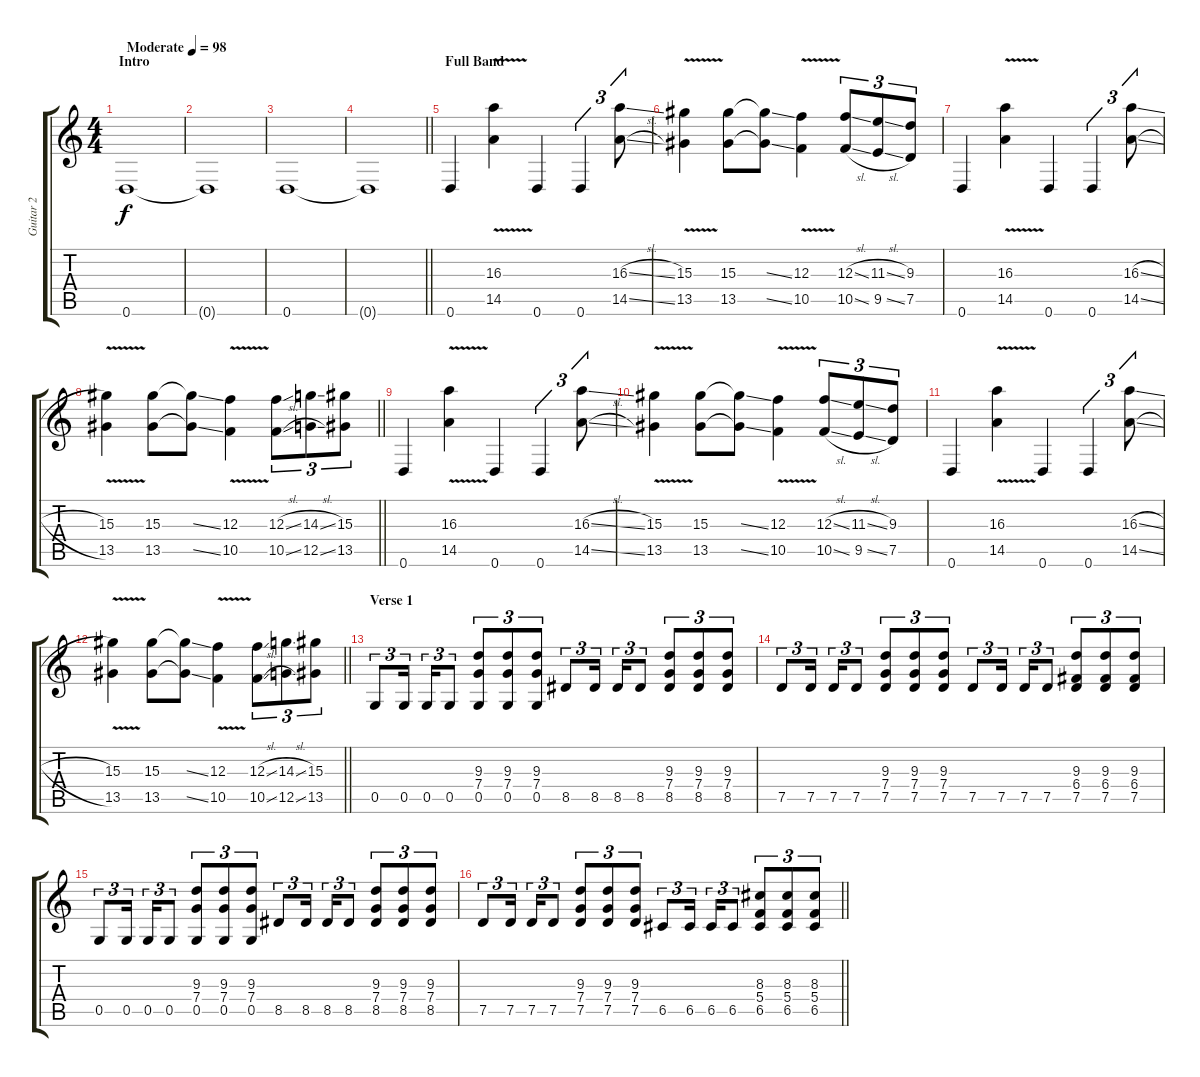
\track ("Guitar 2" "Guitar 2") {instrument distortionguitar}
\staff {score tabs}
\tuning (D4 A3 F3 C3 G2 D2) {hide}
\ts (4 4)
\section ("" "Intro")
\tempo (98 "Moderate")
\clef g2
\ks c
0.6.1{dy f instrument distortionguitar} |
0.6{t}.1 |
0.6.1 |
\barLineRight lightlight
0.6{t}.1 |
\section ("" "Full Band")
0.6.4 (16.3{v} 14.5{v}).4 0.6.4 0.6.4{tu (3 2)} (16.3{sl} 14.5{sl}).8{tu (3 2)} |
(15.3{v} 13.5{v}).4 (15.3 13.5).8 (15.3{ss t} 13.5{ss t}).8 (12.3{v} 10.5{v}).4 (12.3{sl} 10.5{sl}).8{tu (3 2)} (11.3{sl} 9.5{sl}).8{tu (3 2)} (9.3 7.5).8{tu (3 2)} |
0.6.4 (16.3{v} 14.5{v}).4 0.6.4 0.6.4{tu (3 2)} (16.3{sl} 14.5{sl}).8{tu (3 2)} |
\barLineRight lightlight
(15.3{v} 13.5{v}).4 (15.3 13.5).8 (15.3{ss t} 13.5{ss t}).8 (12.3{v} 10.5{v}).4 (12.3{sl} 10.5{sl}).8{tu (3 2)} (14.3{sl} 12.5{sl}).8{tu (3 2)} (15.3 13.5).8{tu (3 2)} |
0.6.4 (16.3{v} 14.5{v}).4 0.6.4 0.6.4{tu (3 2)} (16.3{sl} 14.5{sl}).8{tu (3 2)} |
(15.3{v} 13.5{v}).4 (15.3 13.5).8 (15.3{ss t} 13.5{ss t}).8 (12.3{v} 10.5{v}).4 (12.3{sl} 10.5{sl}).8{tu (3 2)} (11.3{sl} 9.5{sl}).8{tu (3 2)} (9.3 7.5).8{tu (3 2)} |
0.6.4 (16.3{v} 14.5{v}).4 0.6.4 0.6.4{tu (3 2)} (16.3{sl} 14.5{sl}).8{tu (3 2)} |
\barLineRight lightlight
(15.3{v} 13.5{v}).4 (15.3 13.5).8 (15.3{ss t} 13.5{ss t}).8 (12.3{v} 10.5{v}).4 (12.3{sl} 10.5{sl}).8{tu (3 2)} (14.3{sl} 12.5{sl}).8{tu (3 2)} (15.3 13.5).8{tu (3 2)} |
\section ("" "Verse 1")
0.5.8{tu (3 2)} 0.5.16{tu (3 2)} 0.5.16{tu (3 2)} 0.5.8{tu (3 2)} (9.3 7.4 0.5).8{tu (3 2)} (9.3 7.4 0.5).8{tu (3 2)} (9.3 7.4 0.5).8{tu (3 2)} 8.5.8{tu (3 2)} 8.5.16{tu (3 2)} 8.5.16{tu (3 2)} 8.5.8{tu (3 2)} (9.3 7.4 8.5).8{tu (3 2)} (9.3 7.4 8.5).8{tu (3 2)} (9.3 7.4 8.5).8{tu (3 2)} |
7.5.8{tu (3 2)} 7.5.16{tu (3 2)} 7.5.16{tu (3 2)} 7.5.8{tu (3 2)} (9.3 7.4 7.5).8{tu (3 2)} (9.3 7.4 7.5).8{tu (3 2)} (9.3 7.4 7.5).8{tu (3 2)} 7.5.8{tu (3 2)} 7.5.16{tu (3 2)} 7.5.16{tu (3 2)} 7.5.8{tu (3 2)} (9.3 6.4 7.5).8{tu (3 2)} (9.3 6.4 7.5).8{tu (3 2)} (9.3 6.4 7.5).8{tu (3 2)} |
0.5.8{tu (3 2)} 0.5.16{tu (3 2)} 0.5.16{tu (3 2)} 0.5.8{tu (3 2)} (9.3 7.4 0.5).8{tu (3 2)} (9.3 7.4 0.5).8{tu (3 2)} (9.3 7.4 0.5).8{tu (3 2)} 8.5.8{tu (3 2)} 8.5.16{tu (3 2)} 8.5.16{tu (3 2)} 8.5.8{tu (3 2)} (9.3 7.4 8.5).8{tu (3 2)} (9.3 7.4 8.5).8{tu (3 2)} (9.3 7.4 8.5).8{tu (3 2)} |
\barLineRight lightlight
7.5.8{tu (3 2)} 7.5.16{tu (3 2)} 7.5.16{tu (3 2)} 7.5.8{tu (3 2)} (9.3 7.4 7.5).8{tu (3 2)} (9.3 7.4 7.5).8{tu (3 2)} (9.3 7.4 7.5).8{tu (3 2)} 6.5.8{tu (3 2)} 6.5.16{tu (3 2)} 6.5.16{tu (3 2)} 6.5.8{tu (3 2)} (8.3 5.4 6.5).8{tu (3 2)} (8.3 5.4 6.5).8{tu (3 2)} (8.3 5.4 6.5).8{tu (3 2)}
